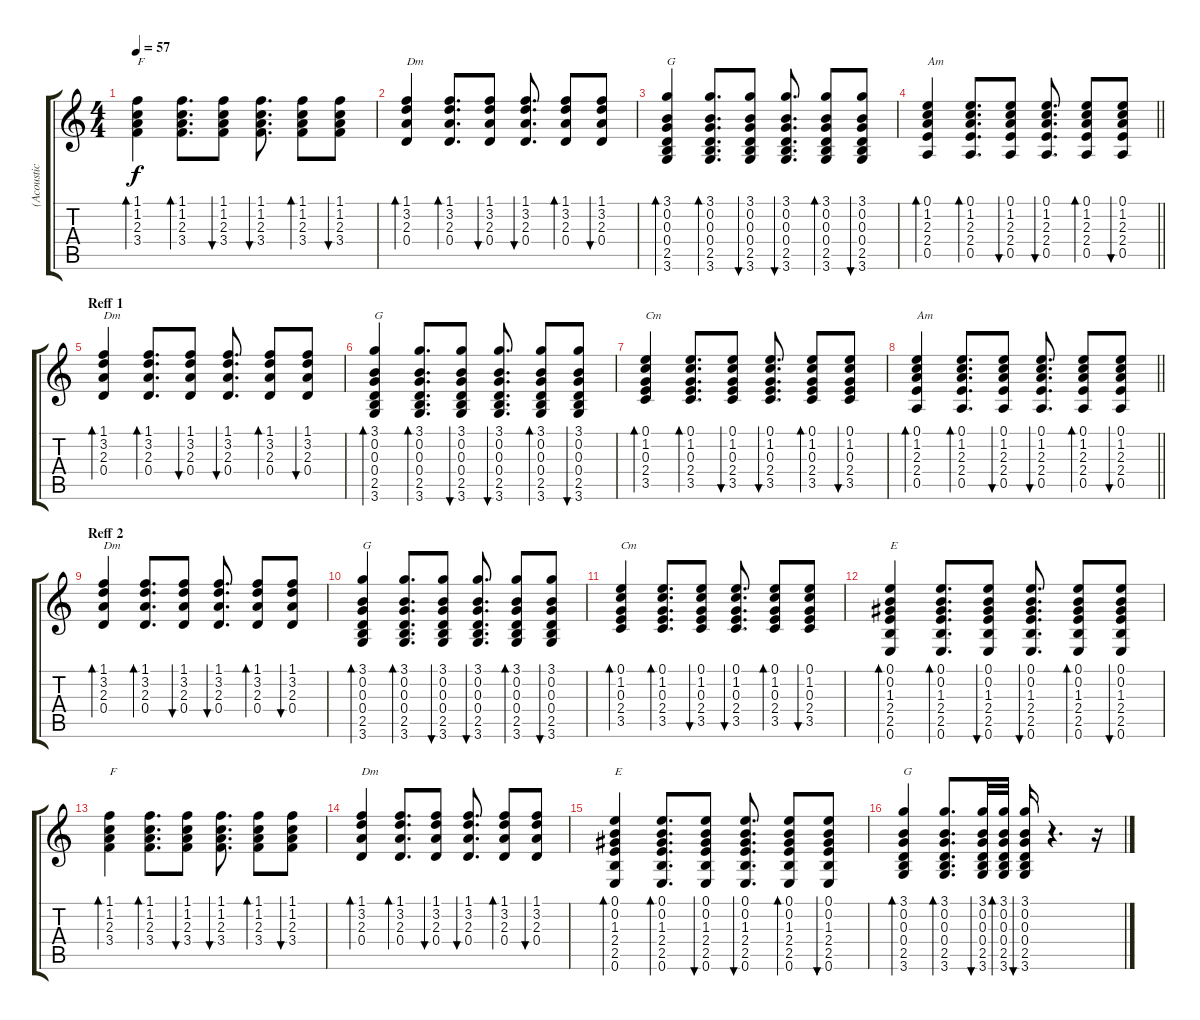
\track ("(Acoustic Guitar)" "(Acoustic ") {instrument acousticguitarsteel}
\staff {score tabs}
\tuning (E4 B3 G3 D3 A2 E2) {hide}
\ts (4 4)
\tempo 57
\clef g2
\ks c
(1.1 1.2 2.3 3.4).4{bd 30 txt "F" dy f} (1.1 1.2 2.3 3.4).8{d bd 30} (1.1 1.2 2.3 3.4).8{bu 30} (1.1 1.2 2.3 3.4).8{d bu 30} (1.1 1.2 2.3 3.4).8{bd 30} (1.1 1.2 2.3 3.4).8{bu 30} |
(1.1 3.2 2.3 0.4).4{bd 30 txt "Dm"} (1.1 3.2 2.3 0.4).8{d bd 30} (1.1 3.2 2.3 0.4).8{bu 30} (1.1 3.2 2.3 0.4).8{d bu 30} (1.1 3.2 2.3 0.4).8{bd 30} (1.1 3.2 2.3 0.4).8{bu 30} |
(3.1 0.2 0.3 0.4 2.5 3.6).4{bd 30 txt "G"} (3.1 0.2 0.3 0.4 2.5 3.6).8{d bd 30} (3.1 0.2 0.3 0.4 2.5 3.6).8{bu 30} (3.1 0.2 0.3 0.4 2.5 3.6).8{d bu 30} (3.1 0.2 0.3 0.4 2.5 3.6).8{bd 30} (3.1 0.2 0.3 0.4 2.5 3.6).8{bu 30} |
\barLineRight lightlight
(0.1 1.2 2.3 2.4 0.5).4{bd 30 txt "Am"} (0.1 1.2 2.3 2.4 0.5).8{d bd 30} (0.1 1.2 2.3 2.4 0.5).8{bu 30} (0.1 1.2 2.3 2.4 0.5).8{d bu 30} (0.1 1.2 2.3 2.4 0.5).8{bd 30} (0.1 1.2 2.3 2.4 0.5).8{bu 30} |
\section ("" "Reff 1")
(1.1 3.2 2.3 0.4).4{bd 30 txt "Dm"} (1.1 3.2 2.3 0.4).8{d bd 30} (1.1 3.2 2.3 0.4).8{bu 30} (1.1 3.2 2.3 0.4).8{d bu 30} (1.1 3.2 2.3 0.4).8{bd 30} (1.1 3.2 2.3 0.4).8{bu 30} |
(3.1 0.2 0.3 0.4 2.5 3.6).4{bd 30 txt "G"} (3.1 0.2 0.3 0.4 2.5 3.6).8{d bd 30} (3.1 0.2 0.3 0.4 2.5 3.6).8{bu 30} (3.1 0.2 0.3 0.4 2.5 3.6).8{d bu 30} (3.1 0.2 0.3 0.4 2.5 3.6).8{bd 30} (3.1 0.2 0.3 0.4 2.5 3.6).8{bu 30} |
(0.1 1.2 0.3 2.4 3.5).4{bd 30 txt "Cm"} (0.1 1.2 0.3 2.4 3.5).8{d bd 30} (0.1 1.2 0.3 2.4 3.5).8{bu 30} (0.1 1.2 0.3 2.4 3.5).8{d bu 30} (0.1 1.2 0.3 2.4 3.5).8{bd 30} (0.1 1.2 0.3 2.4 3.5).8{bu 30} |
\barLineRight lightlight
(0.1 1.2 2.3 2.4 0.5).4{bd 30 txt "Am"} (0.1 1.2 2.3 2.4 0.5).8{d bd 30} (0.1 1.2 2.3 2.4 0.5).8{bu 30} (0.1 1.2 2.3 2.4 0.5).8{d bu 30} (0.1 1.2 2.3 2.4 0.5).8{bd 30} (0.1 1.2 2.3 2.4 0.5).8{bu 30} |
\section ("" "Reff 2")
(1.1 3.2 2.3 0.4).4{bd 30 txt "Dm"} (1.1 3.2 2.3 0.4).8{d bd 30} (1.1 3.2 2.3 0.4).8{bu 30} (1.1 3.2 2.3 0.4).8{d bu 30} (1.1 3.2 2.3 0.4).8{bd 30} (1.1 3.2 2.3 0.4).8{bu 30} |
(3.1 0.2 0.3 0.4 2.5 3.6).4{bd 30 txt "G"} (3.1 0.2 0.3 0.4 2.5 3.6).8{d bd 30} (3.1 0.2 0.3 0.4 2.5 3.6).8{bu 30} (3.1 0.2 0.3 0.4 2.5 3.6).8{d bu 30} (3.1 0.2 0.3 0.4 2.5 3.6).8{bd 30} (3.1 0.2 0.3 0.4 2.5 3.6).8{bu 30} |
(0.1 1.2 0.3 2.4 3.5).4{bd 30 txt "Cm"} (0.1 1.2 0.3 2.4 3.5).8{d bd 30} (0.1 1.2 0.3 2.4 3.5).8{bu 30} (0.1 1.2 0.3 2.4 3.5).8{d bu 30} (0.1 1.2 0.3 2.4 3.5).8{bd 30} (0.1 1.2 0.3 2.4 3.5).8{bu 30} |
(0.1 0.2 1.3 2.4 2.5 0.6).4{bd 30 txt "E"} (0.1 0.2 1.3 2.4 2.5 0.6).8{d bd 30} (0.1 0.2 1.3 2.4 2.5 0.6).8{bu 30} (0.1 0.2 1.3 2.4 2.5 0.6).8{d bu 30} (0.1 0.2 1.3 2.4 2.5 0.6).8{bd 30} (0.1 0.2 1.3 2.4 2.5 0.6).8{bu 30} |
(1.1 1.2 2.3 3.4).4{bd 30 txt "F"} (1.1 1.2 2.3 3.4).8{d bd 30} (1.1 1.2 2.3 3.4).8{bu 30} (1.1 1.2 2.3 3.4).8{d bu 30} (1.1 1.2 2.3 3.4).8{bd 30} (1.1 1.2 2.3 3.4).8{bu 30} |
(1.1 3.2 2.3 0.4).4{bd 30 txt "Dm"} (1.1 3.2 2.3 0.4).8{d bd 30} (1.1 3.2 2.3 0.4).8{bu 30} (1.1 3.2 2.3 0.4).8{d bu 30} (1.1 3.2 2.3 0.4).8{bd 30} (1.1 3.2 2.3 0.4).8{bu 30} |
(0.1 0.2 1.3 2.4 2.5 0.6).4{bd 30 txt "E"} (0.1 0.2 1.3 2.4 2.5 0.6).8{d bd 30} (0.1 0.2 1.3 2.4 2.5 0.6).8{bu 30} (0.1 0.2 1.3 2.4 2.5 0.6).8{d bu 30} (0.1 0.2 1.3 2.4 2.5 0.6).8{bd 30} (0.1 0.2 1.3 2.4 2.5 0.6).8{bu 30} |
(3.1 0.2 0.3 0.4 2.5 3.6).4{bd 30 txt "G"} (3.1 0.2 0.3 0.4 2.5 3.6).8{d bd 30} (3.1 0.2 0.3 0.4 2.5 3.6).32{bu 30} (3.1 0.2 0.3 0.4 2.5 3.6).32{bd 30} (3.1 0.2 0.3 0.4 2.5 3.6).16{bu 30} r.4{d} r.16
